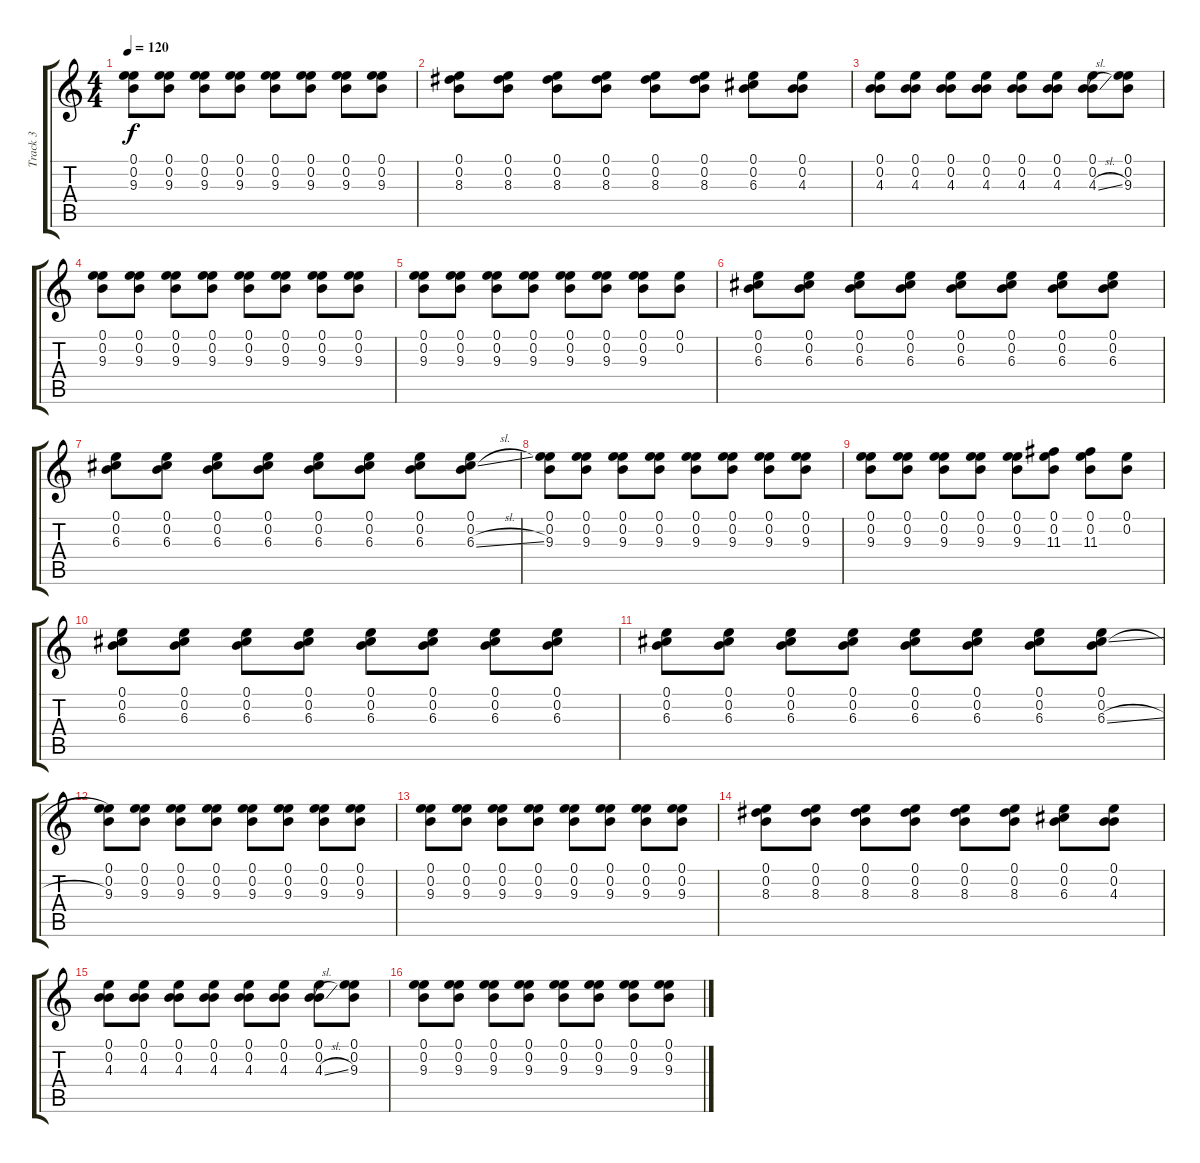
\track ("Track 3" "Track 3") {instrument distortionguitar}
\staff {score tabs}
\tuning (E4 B3 G3 D3 A2 E2) {hide}
\ts (4 4)
\tempo 120
\clef g2
\ks c
(0.1 0.2 9.3).8{dy f} (0.1 0.2 9.3).8 (0.1 0.2 9.3).8 (0.1 0.2 9.3).8 (0.1 0.2 9.3).8 (0.1 0.2 9.3).8 (0.1 0.2 9.3).8 (0.1 0.2 9.3).8 |
(0.1 0.2 8.3).8 (0.1 0.2 8.3).8 (0.1 0.2 8.3).8 (0.1 0.2 8.3).8 (0.1 0.2 8.3).8 (0.1 0.2 8.3).8 (0.1 0.2 6.3).8 (0.1 0.2 4.3).8 |
(0.1 0.2 4.3).8 (0.1 0.2 4.3).8 (0.1 0.2 4.3).8 (0.1 0.2 4.3).8 (0.1 0.2 4.3).8 (0.1 0.2 4.3).8 (0.1 0.2 4.3{sl}).8 (0.1 0.2 9.3).8 |
(0.1 0.2 9.3).8 (0.1 0.2 9.3).8 (0.1 0.2 9.3).8 (0.1 0.2 9.3).8 (0.1 0.2 9.3).8 (0.1 0.2 9.3).8 (0.1 0.2 9.3).8 (0.1 0.2 9.3).8 |
(0.1 0.2 9.3).8 (0.1 0.2 9.3).8 (0.1 0.2 9.3).8 (0.1 0.2 9.3).8 (0.1 0.2 9.3).8 (0.1 0.2 9.3).8 (0.1 0.2 9.3).8 (0.1 0.2).8 |
(0.1 0.2 6.3).8 (0.1 0.2 6.3).8 (0.1 0.2 6.3).8 (0.1 0.2 6.3).8 (0.1 0.2 6.3).8 (0.1 0.2 6.3).8 (0.1 0.2 6.3).8 (0.1 0.2 6.3).8 |
(0.1 0.2 6.3).8 (0.1 0.2 6.3).8 (0.1 0.2 6.3).8 (0.1 0.2 6.3).8 (0.1 0.2 6.3).8 (0.1 0.2 6.3).8 (0.1 0.2 6.3).8 (0.1 0.2 6.3{sl}).8 |
(0.1 0.2 9.3).8 (0.1 0.2 9.3).8 (0.1 0.2 9.3).8 (0.1 0.2 9.3).8 (0.1 0.2 9.3).8 (0.1 0.2 9.3).8 (0.1 0.2 9.3).8 (0.1 0.2 9.3).8 |
(0.1 0.2 9.3).8 (0.1 0.2 9.3).8 (0.1 0.2 9.3).8 (0.1 0.2 9.3).8 (0.1 0.2 9.3).8 (0.1 0.2 11.3).8 (0.1 0.2 11.3).8 (0.1 0.2).8 |
(0.1 0.2 6.3).8 (0.1 0.2 6.3).8 (0.1 0.2 6.3).8 (0.1 0.2 6.3).8 (0.1 0.2 6.3).8 (0.1 0.2 6.3).8 (0.1 0.2 6.3).8 (0.1 0.2 6.3).8 |
(0.1 0.2 6.3).8 (0.1 0.2 6.3).8 (0.1 0.2 6.3).8 (0.1 0.2 6.3).8 (0.1 0.2 6.3).8 (0.1 0.2 6.3).8 (0.1 0.2 6.3).8 (0.1 0.2 6.3{sl}).8 |
(0.1 0.2 9.3).8 (0.1 0.2 9.3).8 (0.1 0.2 9.3).8 (0.1 0.2 9.3).8 (0.1 0.2 9.3).8 (0.1 0.2 9.3).8 (0.1 0.2 9.3).8 (0.1 0.2 9.3).8 |
(0.1 0.2 9.3).8 (0.1 0.2 9.3).8 (0.1 0.2 9.3).8 (0.1 0.2 9.3).8 (0.1 0.2 9.3).8 (0.1 0.2 9.3).8 (0.1 0.2 9.3).8 (0.1 0.2 9.3).8 |
(0.1 0.2 8.3).8 (0.1 0.2 8.3).8 (0.1 0.2 8.3).8 (0.1 0.2 8.3).8 (0.1 0.2 8.3).8 (0.1 0.2 8.3).8 (0.1 0.2 6.3).8 (0.1 0.2 4.3).8 |
(0.1 0.2 4.3).8 (0.1 0.2 4.3).8 (0.1 0.2 4.3).8 (0.1 0.2 4.3).8 (0.1 0.2 4.3).8 (0.1 0.2 4.3).8 (0.1 0.2 4.3{sl}).8 (0.1 0.2 9.3).8 |
(0.1 0.2 9.3).8 (0.1 0.2 9.3).8 (0.1 0.2 9.3).8 (0.1 0.2 9.3).8 (0.1 0.2 9.3).8 (0.1 0.2 9.3).8 (0.1 0.2 9.3).8 (0.1 0.2 9.3).8
